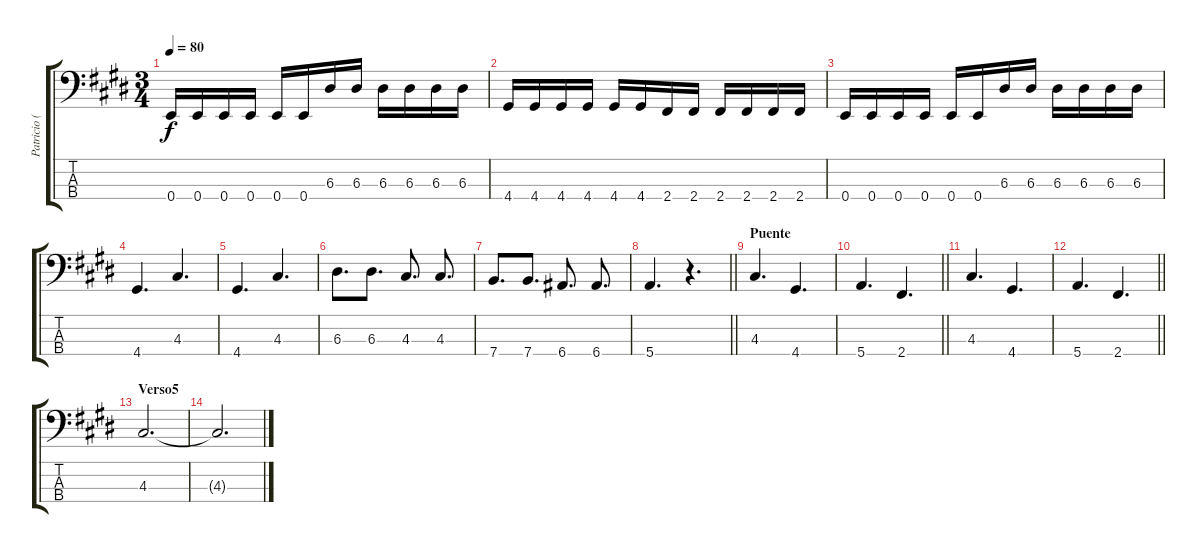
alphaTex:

\track ("Patricio (Bajo)" "Patricio (") {instrument electricbasspick}
\staff {score tabs}
\tuning (G2 D2 A1 E1) {hide}
\ts (3 4)
\tempo 80
\clef f4
\ks c#minor
0.4.16{dy f} 0.4.16 0.4.16 0.4.16 0.4.16 0.4.16 6.3.16 6.3.16 6.3.16 6.3.16 6.3.16 6.3.16 |
4.4.16 4.4.16 4.4.16 4.4.16 4.4.16 4.4.16 2.4.16 2.4.16 2.4.16 2.4.16 2.4.16 2.4.16 |
0.4.16 0.4.16 0.4.16 0.4.16 0.4.16 0.4.16 6.3.16 6.3.16 6.3.16 6.3.16 6.3.16 6.3.16 |
4.4.4{d} 4.3.4{d} |
4.4.4{d} 4.3.4{d} |
6.3.8{d} 6.3.8{d} 4.3.8{d} 4.3.8{d} |
7.4.8{d} 7.4.8{d} 6.4.8{d} 6.4.8{d} |
\barLineRight lightlight
5.4.4{d} r.4{d} |
\section ("" "Puente")
4.3.4{d} 4.4.4{d} |
\barLineRight lightlight
5.4.4{d} 2.4.4{d} |
4.3.4{d} 4.4.4{d} |
\barLineRight lightlight
5.4.4{d} 2.4.4{d} |
\section ("" "Verso5")
4.3.2{d volume 8 instrument electricbassfinger} |
4.3{t}.2{d}
